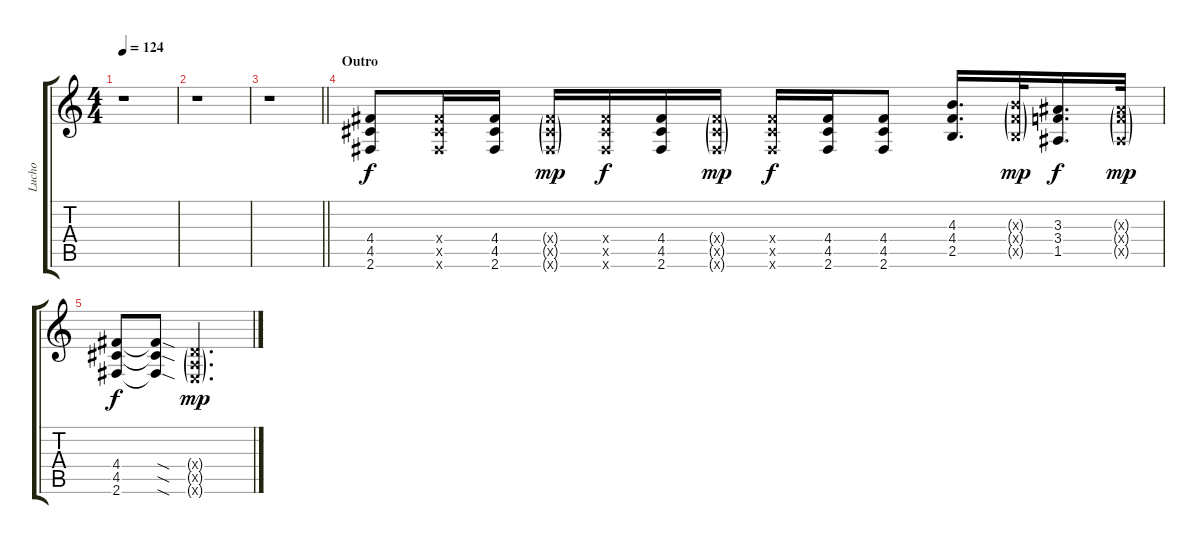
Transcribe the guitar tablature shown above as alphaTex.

\track ("Lucho" "Lucho") {instrument distortionguitar}
\staff {score tabs}
\tuning (E4 B3 G3 D3 A2 E2) {hide}
\ts (4 4)
\tempo 124
\clef g2
\ks c
r.1{dy f} |
r.1 |
\barLineRight lightlight
r.1 |
\section ("" "Outro")
(4.4 4.5 2.6).8{volume 15} (4.4{x} 4.5{x} 2.6{x}).16 (4.4 4.5 2.6).16 (4.4{g x} 4.5{g x} 2.6{g x}).16{dy mp} (4.4{x} 4.5{x} 2.6{x}).16{dy f} (4.4 4.5 2.6).16 (4.4{g x} 4.5{g x} 2.6{g x}).16{dy mp} (4.4{x} 4.5{x} 2.6{x}).16{dy f} (4.4 4.5 2.6).16 (4.4 4.5 2.6).8 (4.3 4.4 2.5).16{d} (4.3{g x} 4.4{g x} 2.5{g x}).32{dy mp} (3.3 3.4 1.5).16{d dy f} (3.3{g x} 3.4{g x} 1.5{g x}).32{dy mp} |
(4.4 4.5 2.6).8{dy f} (4.4{sod t} 4.5{sod t} 2.6{sod t}).8 (0.4{g x} 0.5{g x} 0.6{g x}).2{d dy mp}
